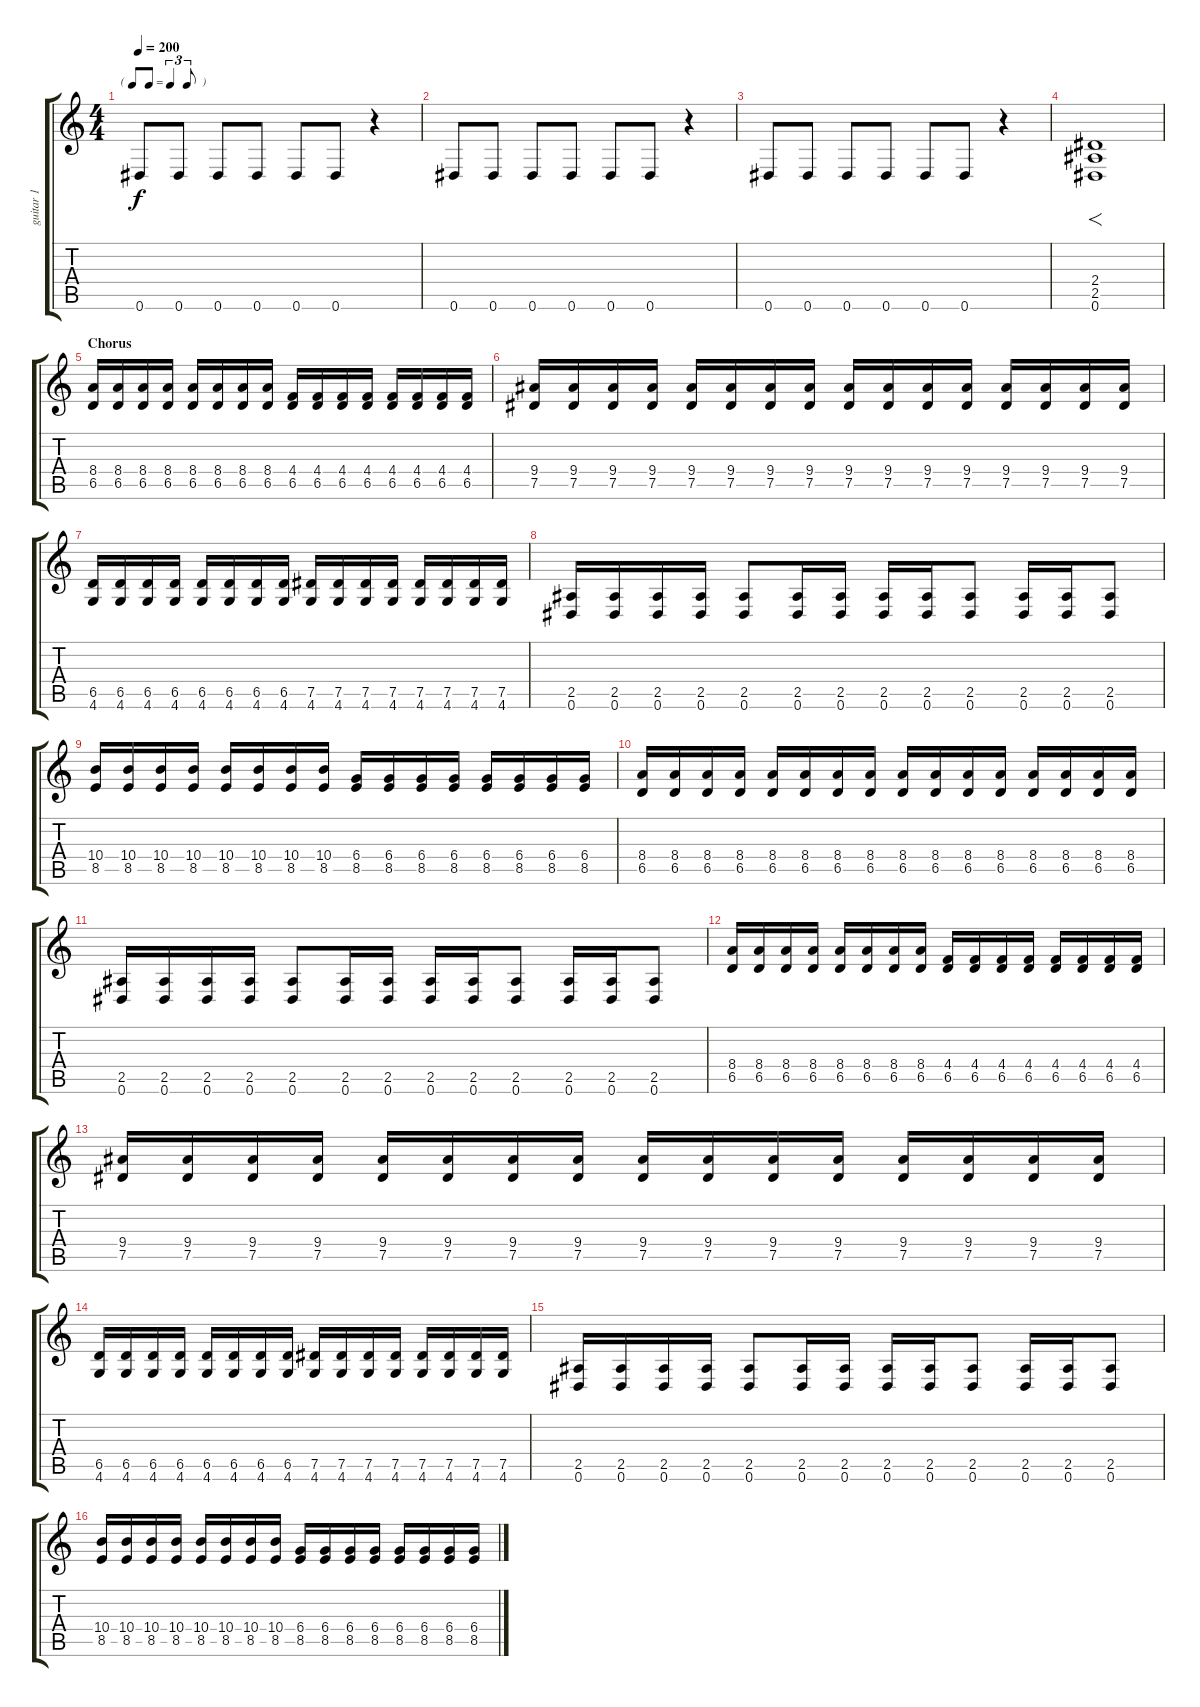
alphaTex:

\track ("guitar 1" "guitar 1") {instrument distortionguitar}
\staff {score tabs}
\tuning (Eb4 Bb3 Gb3 Db3 Ab2 Eb2) {hide}
\ts (4 4)
\tf triplet8th
\tempo 200
\clef g2
\ks c
0.6.8{dy f} 0.6.8 0.6.8 0.6.8 0.6.8 0.6.8 r.4 |
0.6.8 0.6.8 0.6.8 0.6.8 0.6.8 0.6.8 r.4 |
0.6.8 0.6.8 0.6.8 0.6.8 0.6.8 0.6.8 r.4 |
(2.4 2.5 0.6).1{f} |
\section ("" "Chorus")
(8.4 6.5).16 (8.4 6.5).16 (8.4 6.5).16 (8.4 6.5).16 (8.4 6.5).16 (8.4 6.5).16 (8.4 6.5).16 (8.4 6.5).16 (4.4 6.5).16 (4.4 6.5).16 (4.4 6.5).16 (4.4 6.5).16 (4.4 6.5).16 (4.4 6.5).16 (4.4 6.5).16 (4.4 6.5).16 |
(9.4 7.5).16 (9.4 7.5).16 (9.4 7.5).16 (9.4 7.5).16 (9.4 7.5).16 (9.4 7.5).16 (9.4 7.5).16 (9.4 7.5).16 (9.4 7.5).16 (9.4 7.5).16 (9.4 7.5).16 (9.4 7.5).16 (9.4 7.5).16 (9.4 7.5).16 (9.4 7.5).16 (9.4 7.5).16 |
(6.5 4.6).16 (6.5 4.6).16 (6.5 4.6).16 (6.5 4.6).16 (6.5 4.6).16 (6.5 4.6).16 (6.5 4.6).16 (6.5 4.6).16 (7.5 4.6).16 (7.5 4.6).16 (7.5 4.6).16 (7.5 4.6).16 (7.5 4.6).16 (7.5 4.6).16 (7.5 4.6).16 (7.5 4.6).16 |
(2.5 0.6).16 (2.5 0.6).16 (2.5 0.6).16 (2.5 0.6).16 (2.5 0.6).8 (2.5 0.6).16 (2.5 0.6).16 (2.5 0.6).16 (2.5 0.6).16 (2.5 0.6).8 (2.5 0.6).16 (2.5 0.6).16 (2.5 0.6).8 |
(10.4 8.5).16 (10.4 8.5).16 (10.4 8.5).16 (10.4 8.5).16 (10.4 8.5).16 (10.4 8.5).16 (10.4 8.5).16 (10.4 8.5).16 (6.4 8.5).16 (6.4 8.5).16 (6.4 8.5).16 (6.4 8.5).16 (6.4 8.5).16 (6.4 8.5).16 (6.4 8.5).16 (6.4 8.5).16 |
(8.4 6.5).16 (8.4 6.5).16 (8.4 6.5).16 (8.4 6.5).16 (8.4 6.5).16 (8.4 6.5).16 (8.4 6.5).16 (8.4 6.5).16 (8.4 6.5).16 (8.4 6.5).16 (8.4 6.5).16 (8.4 6.5).16 (8.4 6.5).16 (8.4 6.5).16 (8.4 6.5).16 (8.4 6.5).16 |
(2.5 0.6).16 (2.5 0.6).16 (2.5 0.6).16 (2.5 0.6).16 (2.5 0.6).8 (2.5 0.6).16 (2.5 0.6).16 (2.5 0.6).16 (2.5 0.6).16 (2.5 0.6).8 (2.5 0.6).16 (2.5 0.6).16 (2.5 0.6).8 |
(8.4 6.5).16 (8.4 6.5).16 (8.4 6.5).16 (8.4 6.5).16 (8.4 6.5).16 (8.4 6.5).16 (8.4 6.5).16 (8.4 6.5).16 (4.4 6.5).16 (4.4 6.5).16 (4.4 6.5).16 (4.4 6.5).16 (4.4 6.5).16 (4.4 6.5).16 (4.4 6.5).16 (4.4 6.5).16 |
(9.4 7.5).16 (9.4 7.5).16 (9.4 7.5).16 (9.4 7.5).16 (9.4 7.5).16 (9.4 7.5).16 (9.4 7.5).16 (9.4 7.5).16 (9.4 7.5).16 (9.4 7.5).16 (9.4 7.5).16 (9.4 7.5).16 (9.4 7.5).16 (9.4 7.5).16 (9.4 7.5).16 (9.4 7.5).16 |
(6.5 4.6).16 (6.5 4.6).16 (6.5 4.6).16 (6.5 4.6).16 (6.5 4.6).16 (6.5 4.6).16 (6.5 4.6).16 (6.5 4.6).16 (7.5 4.6).16 (7.5 4.6).16 (7.5 4.6).16 (7.5 4.6).16 (7.5 4.6).16 (7.5 4.6).16 (7.5 4.6).16 (7.5 4.6).16 |
(2.5 0.6).16 (2.5 0.6).16 (2.5 0.6).16 (2.5 0.6).16 (2.5 0.6).8 (2.5 0.6).16 (2.5 0.6).16 (2.5 0.6).16 (2.5 0.6).16 (2.5 0.6).8 (2.5 0.6).16 (2.5 0.6).16 (2.5 0.6).8 |
(10.4 8.5).16 (10.4 8.5).16 (10.4 8.5).16 (10.4 8.5).16 (10.4 8.5).16 (10.4 8.5).16 (10.4 8.5).16 (10.4 8.5).16 (6.4 8.5).16 (6.4 8.5).16 (6.4 8.5).16 (6.4 8.5).16 (6.4 8.5).16 (6.4 8.5).16 (6.4 8.5).16 (6.4 8.5).16
